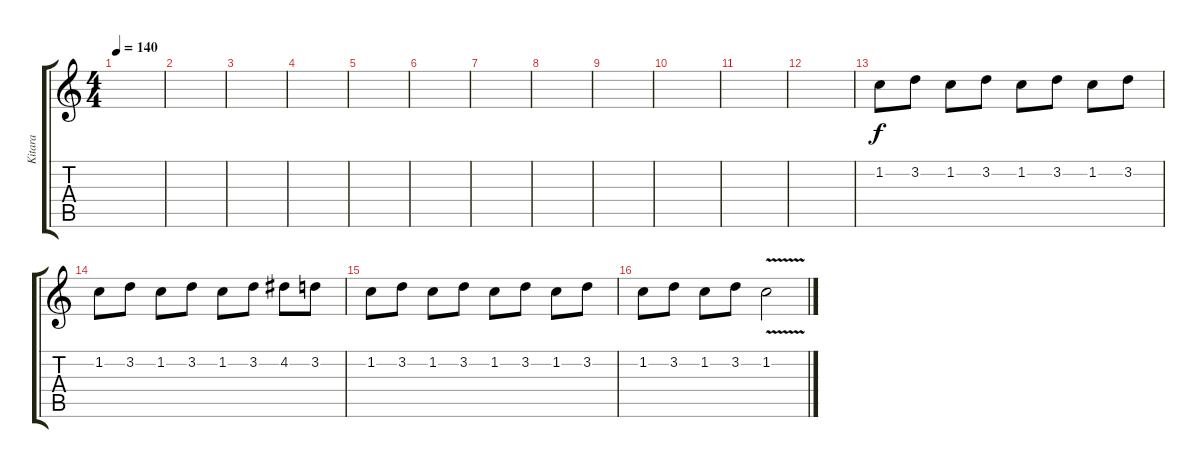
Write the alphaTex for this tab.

\track ("Kitara" "Kitara") {instrument overdrivenguitar}
\staff {score tabs}
\tuning (E4 B3 G3 D3 A2 E2) {hide}
\ts (4 4)
\tempo 140
\clef g2
\ks c
|
|
|
|
|
|
|
|
|
|
|
|
1.2.8 3.2.8 1.2.8 3.2.8 1.2.8 3.2.8 1.2.8 3.2.8 |
1.2.8 3.2.8 1.2.8 3.2.8 1.2.8 3.2.8 4.2.8 3.2.8 |
1.2.8 3.2.8 1.2.8 3.2.8 1.2.8 3.2.8 1.2.8 3.2.8 |
1.2.8 3.2.8 1.2.8 3.2.8 1.2{v}.2
